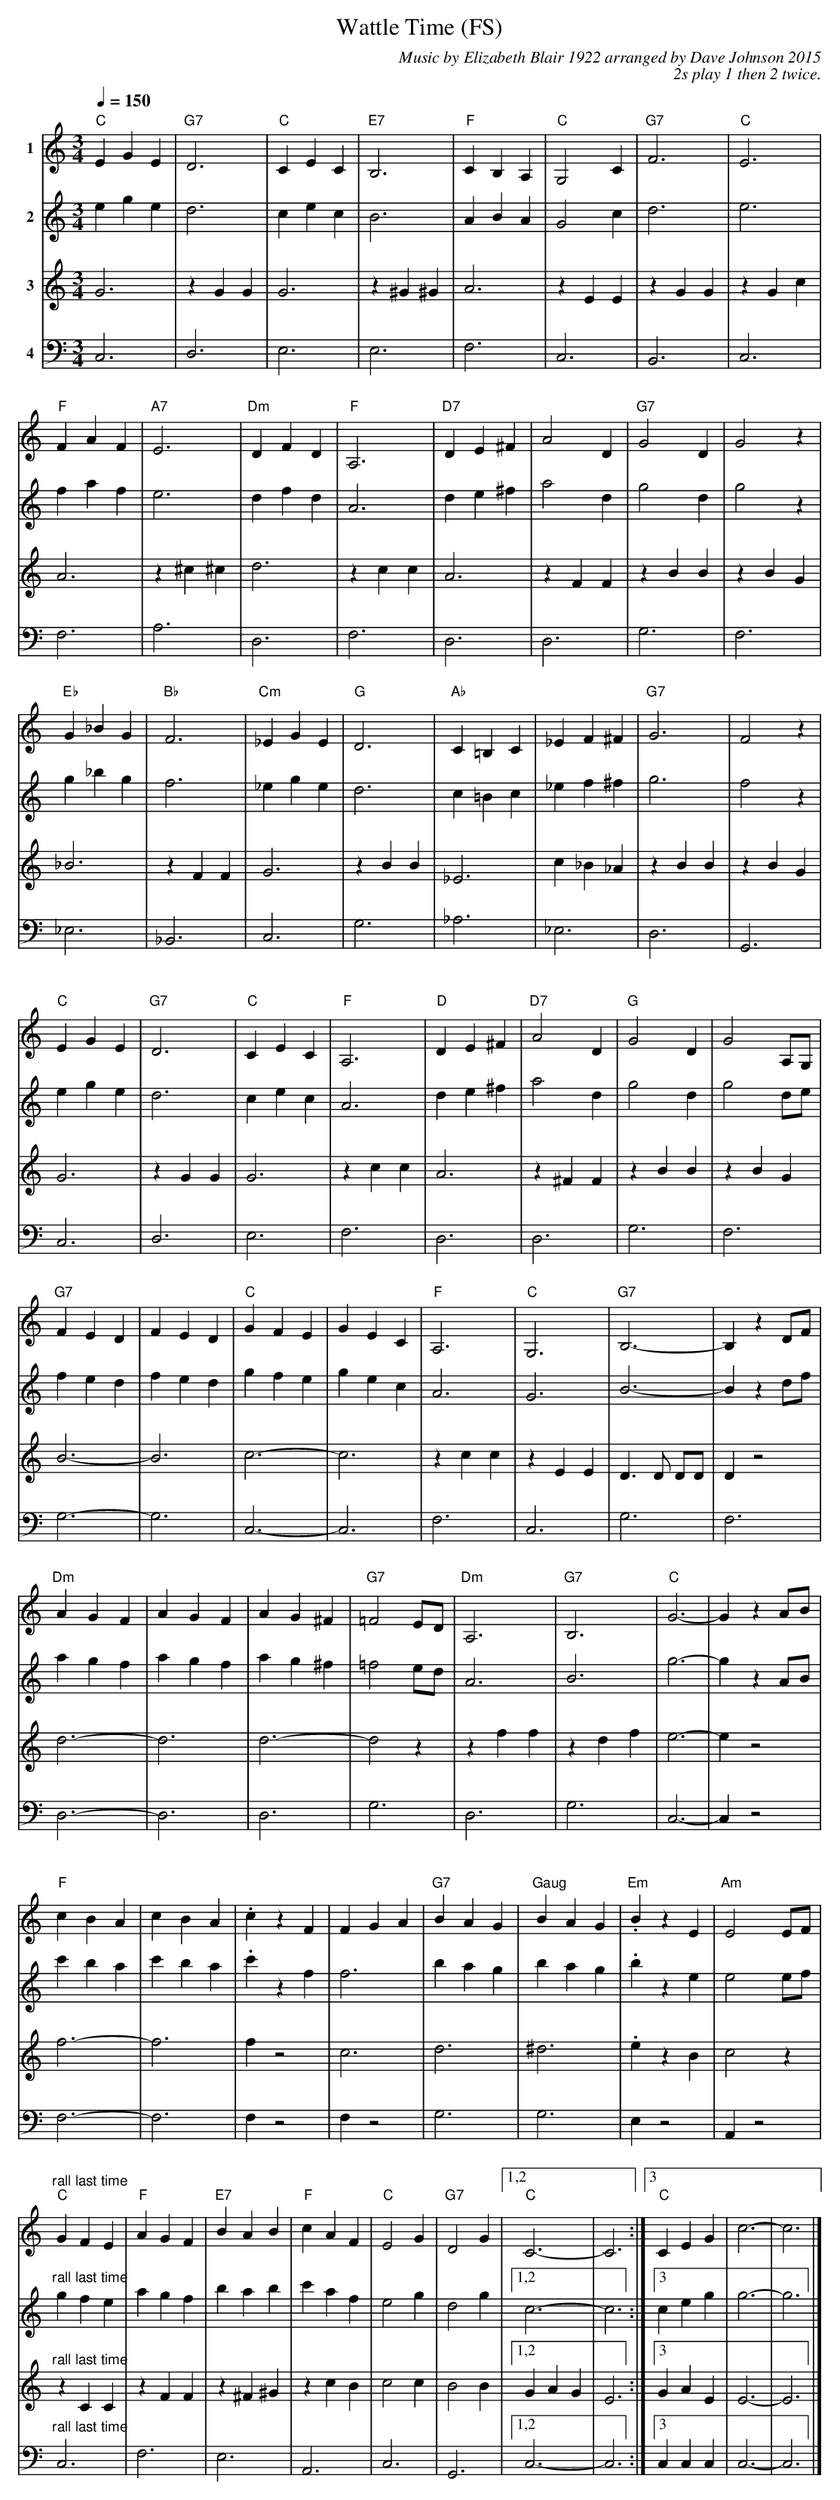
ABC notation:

X:1
T:Wattle Time (FS)
C:Music by Elizabeth Blair 1922 arranged by Dave Johnson 2015
C: 2s play 1 then 2 twice.
M:3/4
L:1/4
Q:1/4=150
K:Cmaj
V:1 name=1
"C"EGE|"G7"D3|"C"CEC|"E7"B,3|"F"CB,A,|"C"G,2C|"G7"F3|"C"E3|
"F"FAF|"A7"E3|"Dm"DFD|"F"A,3|"D7"DE^F|A2D|"G7"G2D|G2z|
"Eb"G_BG|"Bb"F3|"Cm"_EGE|"G"D3|"Ab"C=B,C|_EF^F|"G7"G3|F2z|
"C"EGE|"G7"D3|"C"CEC|"F"A,3|"D"DE^F|"D7"A2D|"G "G2D|G2A,/2G,/2|
"G7"FED|FED|"C"GFE|GEC|"F"A,3|"C"G,3|"G7"B,3-|B,zD/2F/2|
"Dm"AGF|AGF|AG^F|"G7"=F2E/2D/2|"Dm"A,3|"G7"B,3|"C"G3-|GzA/2B/2|
"F"cBA|cBA|.czF|FGA|"G7"BAG|"Gaug"BAG|"Em".BzE|"Am"E2E/2F/2|
"^rall last time""C"GFE|"F"AGF|"E7"BAB|"F"cAF|"C"E2G|"G7"D2G|1,2"C"C3-|C3:|3"C"CEG|c3-|c3|]
V:2 name=2
ege|d3|cec|B3|ABA|G2c|d3|e3|
faf|e3|dfd|A3|de^f|a2d|g2d|g2z|
g_bg|f3|_ege|d3|c=Bc|_ef^f|g3|f2z|
ege|d3|cec|A3|de^f|a2d|g2d|g2d/2e/2|
fed|fed|gfe|gec|A3|G3|B3-|Bzd/2f/2|
agf|agf|ag^f|=f2e/2d/2|A3|B3|g3-|gzA/2B/2|
c'ba|c'ba|.c'zf|f3|bag|bag|.bze|e2e/2f/2|
"^rall last time"gfe|agf|bab|c'af|e2g|d2g|1,2c3-|c3:|3ceg|g3-|g3|]
V:3 name=3
G3|zGG|G3|z^G^G|A3|zEE|zGG|zGc|
A3|z^c^c|d3|zcc|A3|zFF|zBB|zBG|
_B3|zFF|G3|zBB|_E3|c_B_A|zBB|zBG|
G3|zGG|G3|zcc|A3|z^FF|zBB|zBG|
B3-|B3|c3-|c3|zcc|zEE|D>D D/D/|Dz2|
d3-|d3|d3-|d2z|zff|zdf|e3-|ez2|
f3-|f3|fz2|c3|d3|^d3|.ezB|c2z|
"^rall last time"zCC|zFF|z^F^G|zcB|c2c|B2B|1,2GAG|E3:|3GAE|E3-|E3|]
V:4 clef=bass name=4
C,3|D,3|E,3|E,3|F,3|C,3|B,,3|C,3|
F,3|A,3|D,3|F,3|D,3|D,3|G,3|F,3|
_E,3|_B,,3|C,3|G,3|_A,3|_E,3|D,3|G,,3|
C,3|D,3|E,3|F,3|D,3|D,3|G,3|F,3|
G,3-|G,3|C,3-|C,3|F,3|C,3|G,3|F,3|
D,3-|D,3|D,3|G,3|D,3|G,3|C,3-|C,z2|
F,3-|F,3|F,z2|F,z2|G,3|G,3|E,z2|A,,z2|
"^rall last time"C,3|F,3|E,3|A,,3|C,3|G,,3|1,2C,3-|C,3:|3C,C,C,|C,3-|C,3|]
